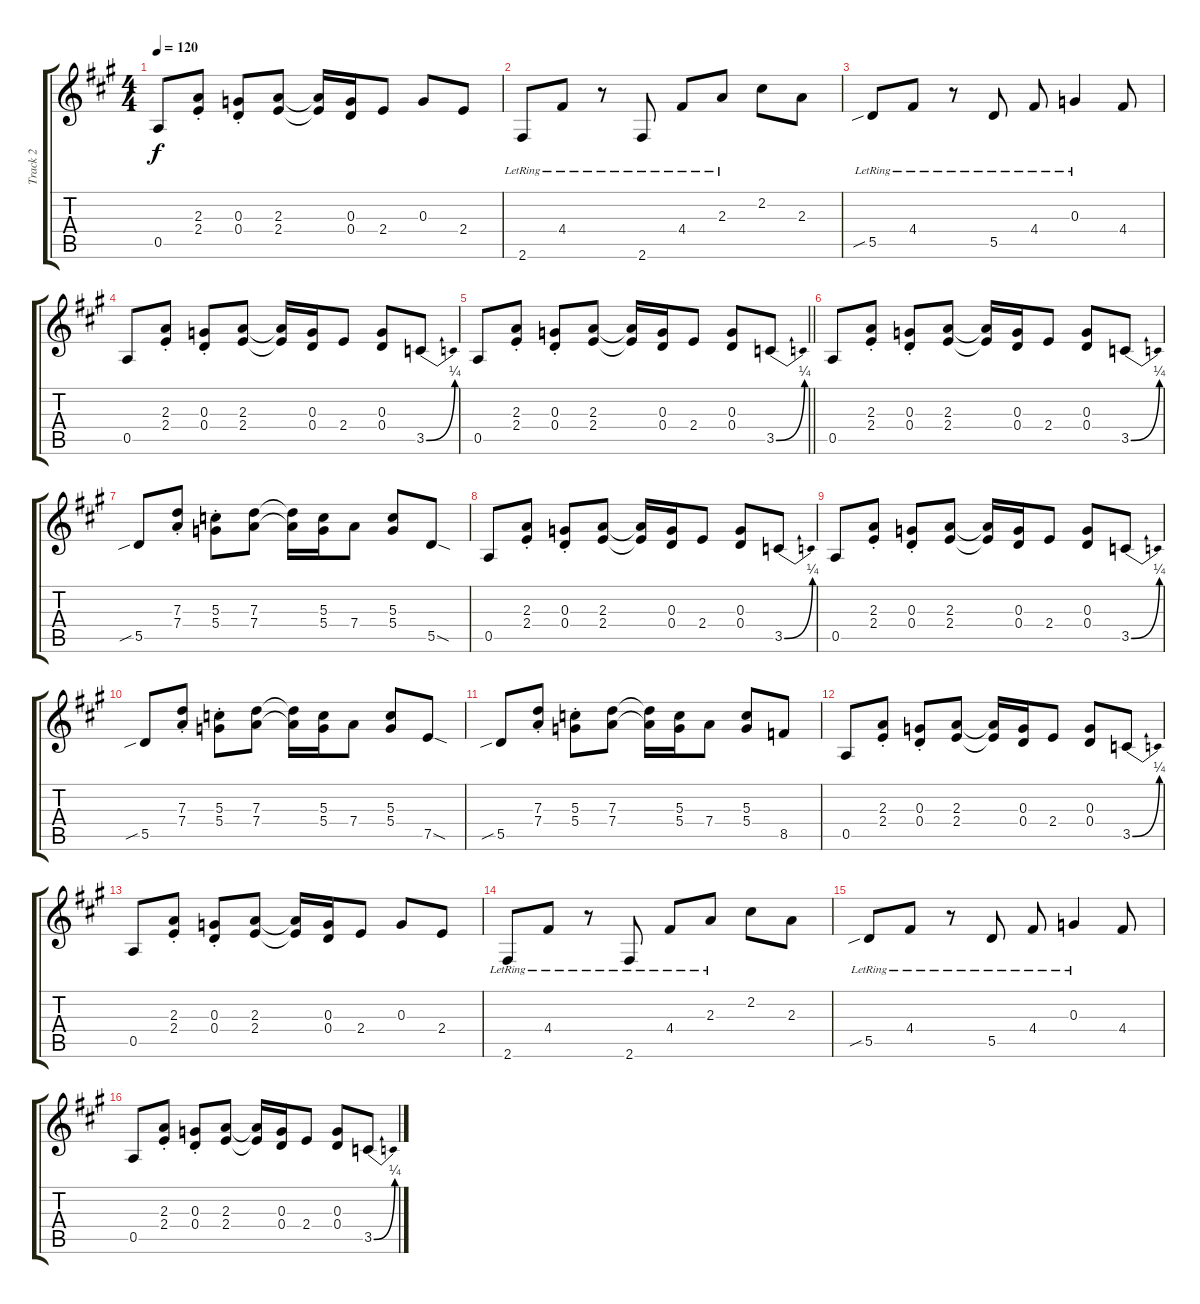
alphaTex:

\track ("Track 2" "Track 2") {instrument distortionguitar}
\staff {score tabs}
\tuning (E4 B3 G3 D3 A2 E2) {hide}
\ts (4 4)
\tempo 120
\clef g2
\ks a
0.5.8{dy f} (2.3{st} 2.4{st}).8 (0.3{st} 0.4{st}).8 (2.3 2.4).8 (2.3{t} 2.4{t}).16 (0.3 0.4).16 2.4.8 0.3.8 2.4.8 |
2.6{lr}.8 4.4{lr}.8 r.8 2.6{lr}.8 4.4{lr}.8 2.3{lr}.8 2.2.8 2.3.8 |
5.5{sib lr}.8 4.4{lr}.8 r.8 5.5{lr}.8 4.4{lr}.8 0.3{lr}.4 4.4.8 |
0.5.8 (2.3{st} 2.4{st}).8 (0.3{st} 0.4{st}).8 (2.3 2.4).8 (2.3{t} 2.4{t}).16 (0.3 0.4).16 2.4.8 (0.3 0.4).8 3.5{be (bend 0 0 60 1)}.8 |
\barLineRight lightlight
0.5.8 (2.3{st} 2.4{st}).8 (0.3{st} 0.4{st}).8 (2.3 2.4).8 (2.3{t} 2.4{t}).16 (0.3 0.4).16 2.4.8 (0.3 0.4).8 3.5{be (bend 0 0 60 1)}.8 |
0.5.8 (2.3{st} 2.4{st}).8 (0.3{st} 0.4{st}).8 (2.3 2.4).8 (2.3{t} 2.4{t}).16 (0.3 0.4).16 2.4.8 (0.3 0.4).8 3.5{be (bend 0 0 60 1)}.8 |
5.5{sib}.8 (7.3{st} 7.4{st}).8 (5.3{st} 5.4{st}).8 (7.3 7.4).8 (7.3{t} 7.4{t}).16 (5.3 5.4).16 7.4.8 (5.3 5.4).8 5.5{sod}.8 |
0.5.8 (2.3{st} 2.4{st}).8 (0.3{st} 0.4{st}).8 (2.3 2.4).8 (2.3{t} 2.4{t}).16 (0.3 0.4).16 2.4.8 (0.3 0.4).8 3.5{be (bend 0 0 60 1)}.8 |
0.5.8 (2.3{st} 2.4{st}).8 (0.3{st} 0.4{st}).8 (2.3 2.4).8 (2.3{t} 2.4{t}).16 (0.3 0.4).16 2.4.8 (0.3 0.4).8 3.5{be (bend 0 0 60 1)}.8 |
5.5{sib}.8 (7.3{st} 7.4{st}).8 (5.3{st} 5.4{st}).8 (7.3 7.4).8 (7.3{t} 7.4{t}).16 (5.3 5.4).16 7.4.8 (5.3 5.4).8 7.5{sod}.8 |
5.5{sib}.8 (7.3{st} 7.4{st}).8 (5.3{st} 5.4{st}).8 (7.3 7.4).8 (7.3{t} 7.4{t}).16 (5.3 5.4).16 7.4.8 (5.3 5.4).8 8.5.8 |
0.5.8 (2.3{st} 2.4{st}).8 (0.3{st} 0.4{st}).8 (2.3 2.4).8 (2.3{t} 2.4{t}).16 (0.3 0.4).16 2.4.8 (0.3 0.4).8 3.5{be (bend 0 0 60 1)}.8 |
0.5.8 (2.3{st} 2.4{st}).8 (0.3{st} 0.4{st}).8 (2.3 2.4).8 (2.3{t} 2.4{t}).16 (0.3 0.4).16 2.4.8 0.3.8 2.4.8 |
2.6{lr}.8 4.4{lr}.8 r.8 2.6{lr}.8 4.4{lr}.8 2.3{lr}.8 2.2.8 2.3.8 |
5.5{sib lr}.8 4.4{lr}.8 r.8 5.5{lr}.8 4.4{lr}.8 0.3{lr}.4 4.4.8 |
0.5.8 (2.3{st} 2.4{st}).8 (0.3{st} 0.4{st}).8 (2.3 2.4).8 (2.3{t} 2.4{t}).16 (0.3 0.4).16 2.4.8 (0.3 0.4).8 3.5{be (bend 0 0 60 1)}.8
